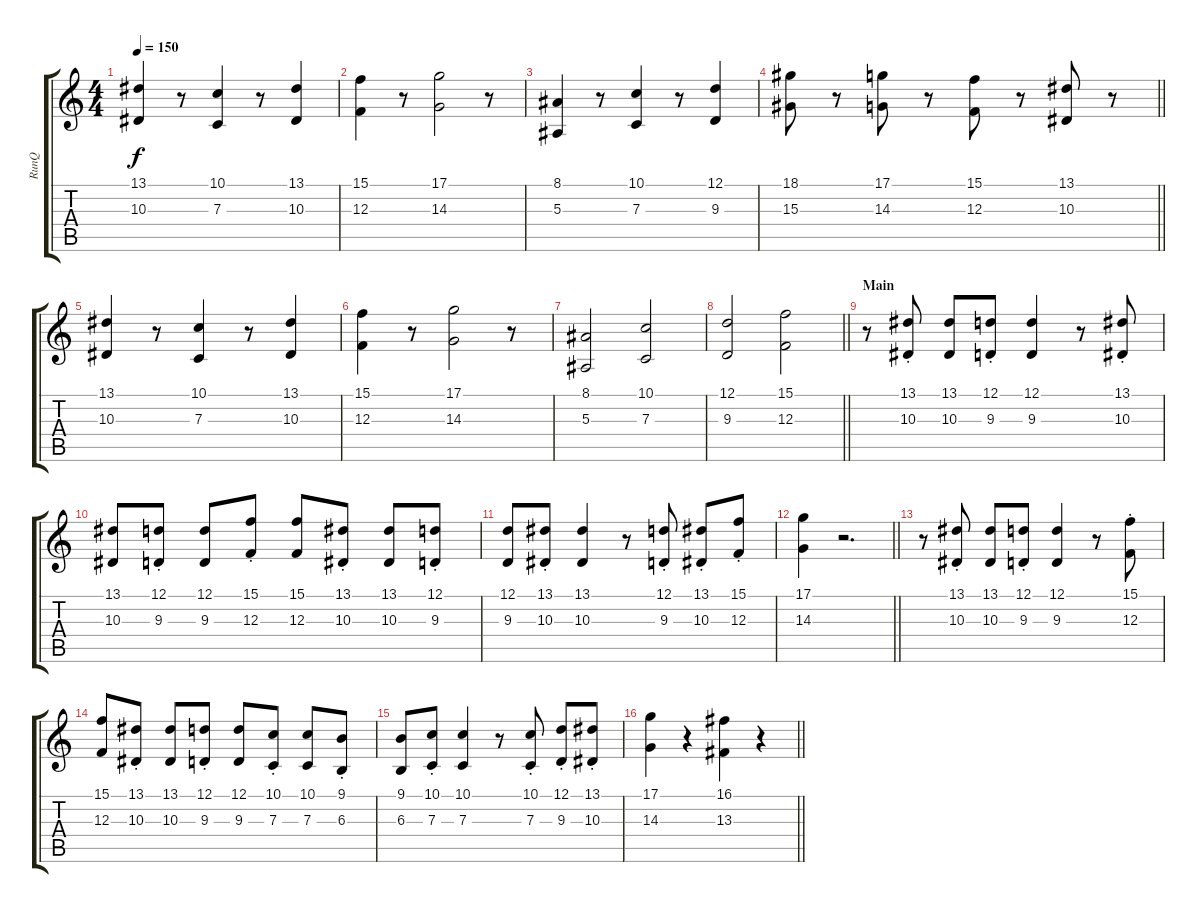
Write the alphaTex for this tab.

\track ("RunQ" "RunQ") {instrument pad4choir}
\staff {score tabs}
\tuning (D4 A3 F3 C3 G2 C2) {hide}
\ts (4 4)
\section ("" "")
\tempo 150
\clef g2
\ks c
(13.1 10.3).4{dy f} r.8 (10.1 7.3).4 r.8 (13.1 10.3).4 |
(15.1 12.3).4 r.8 (17.1 14.3).2 r.8 |
(8.1 5.3).4 r.8 (10.1 7.3).4 r.8 (12.1 9.3).4 |
\barLineRight lightlight
(18.1 15.3).8 r.8 (17.1 14.3).8 r.8 (15.1 12.3).8 r.8 (13.1 10.3).8 r.8 |
\section ("" "")
(13.1 10.3).4 r.8 (10.1 7.3).4 r.8 (13.1 10.3).4 |
(15.1 12.3).4 r.8 (17.1 14.3).2 r.8 |
(8.1 5.3).2 (10.1 7.3).2 |
\barLineRight lightlight
(12.1 9.3).2 (15.1 12.3).2 |
\section ("" "Main")
r.8 (13.1{st} 10.3{st}).8 (13.1 10.3).8 (12.1{st} 9.3{st}).8 (12.1 9.3).4 r.8 (13.1{st} 10.3{st}).8 |
(13.1 10.3).8 (12.1{st} 9.3{st}).8 (12.1 9.3).8 (15.1{st} 12.3{st}).8 (15.1 12.3).8 (13.1{st} 10.3{st}).8 (13.1 10.3).8 (12.1{st} 9.3{st}).8 |
(12.1 9.3).8 (13.1{st} 10.3{st}).8 (13.1 10.3).4 r.8 (12.1{st} 9.3{st}).8 (13.1{st} 10.3{st}).8 (15.1{st} 12.3{st}).8 |
\barLineRight lightlight
(17.1 14.3).4 r.2{d} |
\section ("" "")
r.8 (13.1{st} 10.3{st}).8 (13.1 10.3).8 (12.1{st} 9.3{st}).8 (12.1 9.3).4 r.8 (15.1{st} 12.3{st}).8 |
(15.1 12.3).8 (13.1{st} 10.3{st}).8 (13.1 10.3).8 (12.1{st} 9.3{st}).8 (12.1 9.3).8 (10.1{st} 7.3{st}).8 (10.1 7.3).8 (9.1{st} 6.3{st}).8 |
(9.1 6.3).8 (10.1{st} 7.3{st}).8 (10.1 7.3).4 r.8 (10.1{st} 7.3{st}).8 (12.1{st} 9.3{st}).8 (13.1{st} 10.3{st}).8 |
\barLineRight lightlight
(17.1 14.3).4 r.4 (16.1 13.3).4 r.4
